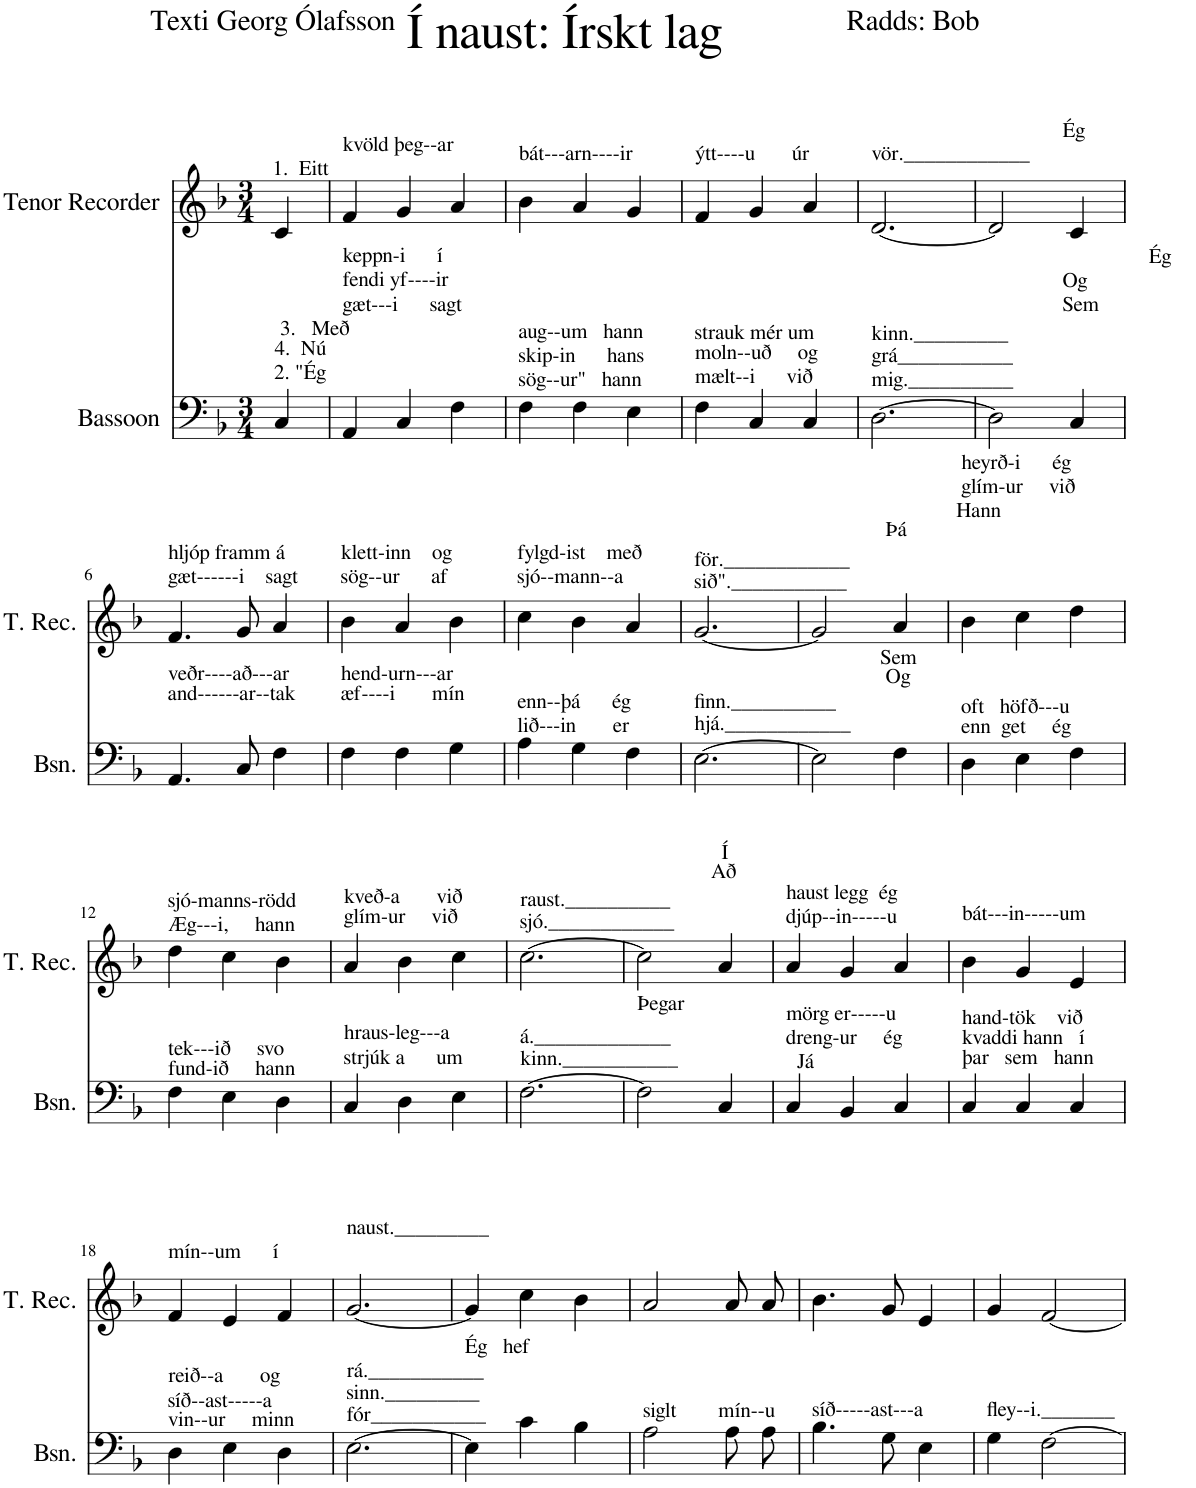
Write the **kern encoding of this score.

**kern	**kern
*part2	*part1
*staff2	*staff1
*I"Bassoon	*I"Tenor Recorder
*I'Bsn.	*I'T. Rec.
*clefF4	*clefG2
*k[b-]	*k[b-]
*M3/4	*M3/4
=	=
!	!LO:TX:a:t=1.  Eitt
!LO:TX:a:t=2. "Ég	!
!LO:TX:a:t=4.  Nú	!
!LO:TX:a:t=3.   Með	!
4C/	4c/
=1	=1
!	!LO:TX:a:t=kvöld þeg--ar
!LO:TX:a:t=gæt---i      sagt	!
!LO:TX:a:t=fendi yf----ir	!
!LO:TX:a:t=keppn-i      í	!
4AA/	4f/
4C/	4g/
4F\	4a/
=2	=2
!	!LO:TX:a:t=bát---arn----ir
!LO:TX:a:t=sög--ur"   hann	!
!LO:TX:a:t=skip-in      hans	!
!LO:TX:a:t=aug--um   hann	!
4F\	4b-\
4F\	4a/
4E\	4g/
=3	=3
!	!LO:TX:a:t=ýtt----u       úr
!LO:TX:a:t=mælt--i      við	!
!LO:TX:a:t=moln--uð     og	!
!LO:TX:a:t=strauk mér um	!
4F\	4f/
4C/	4g/
4C/	4a/
=4	=4
!	!LO:TX:a:t=vör.____________
!LO:TX:a:t=mig.__________	!
!LO:TX:a:t=grá___________	!
!LO:TX:a:t=kinn._________	!
[2.D\	[2.d/
=5	=5
!	!LO:TX:a:t=Ég
!LO:TX:a:t=Sem	!
!LO:TX:a:t=Og	!
2D\]	2d/]
!LO:TX:a:t=Ég	!
4C/	4c/
!!LO:LB:g=z
=6	=6
!	!LO:TX:a:t=gæt------i    sagt
!	!LO:TX:a:t=hljóp framm á
!LO:TX:a:t=and------ar--tak	!
!LO:TX:a:t=veðr----að---ar	!
4.AA/	4.f/
8C/	8g/
4F\	4a/
=7	=7
!	!LO:TX:a:t=sög--ur      af
!	!LO:TX:a:t=klett-inn    og
!LO:TX:a:t=æf----i       mín	!
!LO:TX:a:t=hend-urn---ar	!
4F\	4b-\
4F\	4a/
4G\	4b-\
=8	=8
!	!LO:TX:a:t=sjó--mann--a
!	!LO:TX:a:t=fylgd-ist    með
!LO:TX:a:t=lið---in       er	!
!LO:TX:a:t=enn--þá      ég	!
4A\	4cc\
4G\	4b-\
4F\	4a/
=9	=9
!	!LO:TX:a:t=sið".___________
!	!LO:TX:a:t=för.____________
!LO:TX:a:t=hjá.____________	!
!LO:TX:a:t=finn.__________	!
[2.E\	[2.g/
=10	=10
!	!LO:TX:a:t=Þá
!LO:TX:a:t=Og	!
!LO:TX:a:t=Sem	!
2E\]	2g/]
!	!LO:TX:a:t=Hann
4F\	4a/
=11	=11
!	!LO:TX:a:t=glím-ur     við
!	!LO:TX:a:t=heyrð-i      ég
!LO:TX:a:t=enn  get     ég	!
!LO:TX:a:t=oft   höfð---u	!
4D\	4b-\
4E\	4cc\
4F\	4dd\
!!LO:LB:g=z
=12	=12
!	!LO:TX:a:t=Æg---i,     hann
!	!LO:TX:a:t=sjó-manns-rödd
!LO:TX:a:t=fund-ið     hann	!
!LO:TX:a:t=tek---ið     svo	!
4F\	4dd\
4E\	4cc\
4D\	4b-\
=13	=13
!	!LO:TX:a:t=glím-ur     við
!	!LO:TX:a:t=kveð-a       við
!LO:TX:a:t=strjúk a      um	!
!LO:TX:a:t=hraus-leg---a	!
4C/	4a/
4D\	4b-\
4E\	4cc\
=14	=14
!	!LO:TX:a:t=sjó.____________
!	!LO:TX:a:t=raust.__________
!LO:TX:a:t=kinn.___________	!
!LO:TX:a:t=á._____________	!
[2.F\	[2.cc\
=15	=15
!	!LO:TX:a:t=Að
!	!LO:TX:a:t=Í
!LO:TX:a:t=Þegar	!
2F\]	2cc\]
!LO:TX:a:t=Já	!
4C/	4a/
=16	=16
!	!LO:TX:a:t=djúp--in-----u
!	!LO:TX:a:t=haust legg  ég
!LO:TX:a:t=dreng-ur     ég	!
!LO:TX:a:t=mörg er-----u	!
4C/	4a/
4BB-/	4g/
4C/	4a/
=17	=17
!	!LO:TX:a:t=bát---in-----um
!LO:TX:a:t=þar   sem   hann	!
!LO:TX:a:t=kvaddi hann   í	!
!LO:TX:a:t=hand-tök    við	!
4C/	4b-\
4C/	4g/
4C/	4e/
!!LO:LB:g=z
=18	=18
!	!LO:TX:a:t=mín--um      í
!LO:TX:a:t=vin--ur     minn	!
!LO:TX:a:t=síð--ast-----a	!
!LO:TX:a:t=reið--a       og	!
4D\	4f/
4E\	4e/
4D\	4f/
=19	=19
!	!LO:TX:a:t=naust._________
!LO:TX:a:t=fór___________	!
!LO:TX:a:t=sinn._________	!
!LO:TX:a:t=rá.___________	!
[2.E\	[2.g/
=20	=20
!LO:TX:a:t=Ég   hef	!
4E\]	4g/]
4c\	4cc\
4B-\	4b-\
=21	=21
!LO:TX:a:t=siglt        mín--u	!
2A\	2a/
8A\L	8a/L
8A\J	8a/J
=22	=22
!LO:TX:a:t=síð-----ast---a	!
4.B-\	4.b-\
8G\	8g/
4E\	4e/
=23	=23
!LO:TX:a:t=fley--i._______	!
4G\	4g/
[2F\	[2f/
=	=
*-	*-
